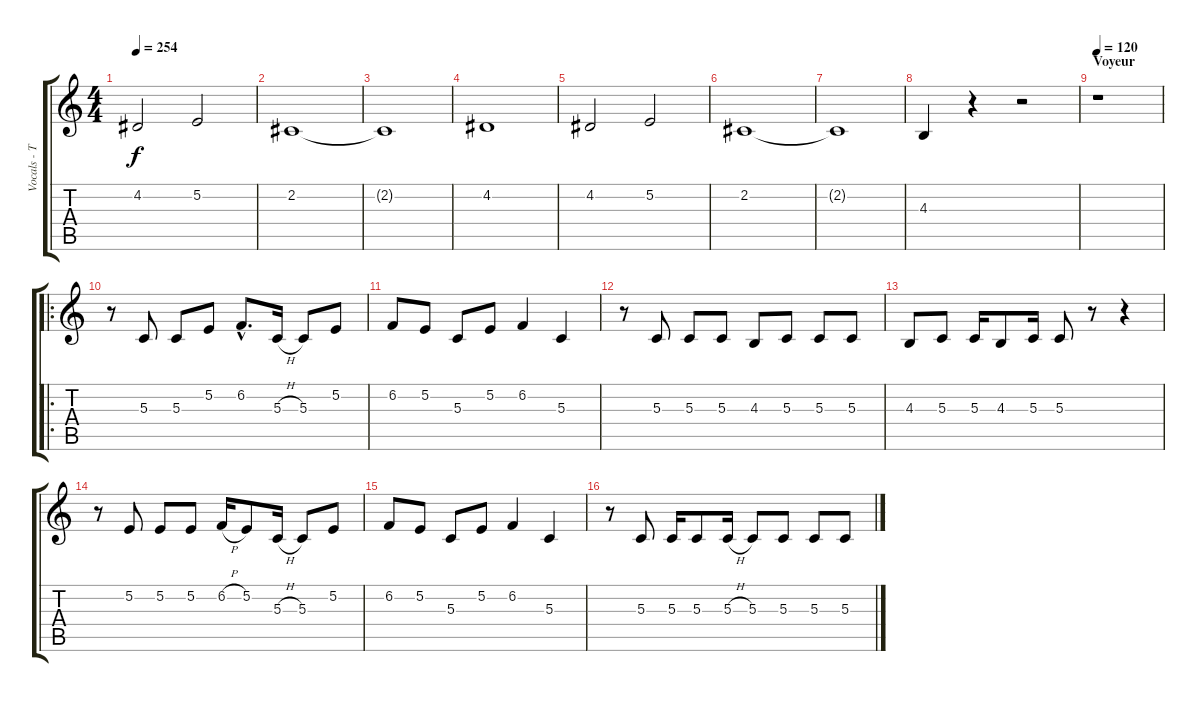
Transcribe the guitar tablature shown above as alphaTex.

\track ("Vocals - Tom" "Vocals - T") {instrument sopranosax}
\staff {score tabs}
\tuning (E4 B3 G3 D3 A2 E2) {hide}
\ts (4 4)
\tempo 254
\clef g2
\ks c
4.2.2{dy f} 5.2.2 |
2.2.1 |
2.2{t}.1 |
4.2.1 |
4.2.2 5.2.2 |
2.2.1 |
2.2{t}.1 |
4.3.4 r.4 r.2 |
\section ("" "Voyeur")
\tempo 120
r.1 |
\ro
r.8 5.3.8 5.3.8 5.2.8 6.2{hac}.8{d} 5.3{h}.16 5.3.8 5.2.8 |
6.2.8 5.2.8 5.3.8 5.2.8 6.2.4 5.3.4 |
r.8 5.3.8 5.3.8 5.3.8 4.3.8 5.3.8 5.3.8 5.3.8 |
4.3.8 5.3.8 5.3.16 4.3.8 5.3.16 5.3.8 r.8 r.4 |
r.8 5.2.8 5.2.8 5.2.8 6.2{h}.16 5.2.8 5.3{h}.16 5.3.8 5.2.8 |
6.2.8 5.2.8 5.3.8 5.2.8 6.2.4 5.3.4 |
r.8 5.3.8 5.3.16 5.3.8 5.3{h}.16 5.3.8 5.3.8 5.3.8 5.3.8
